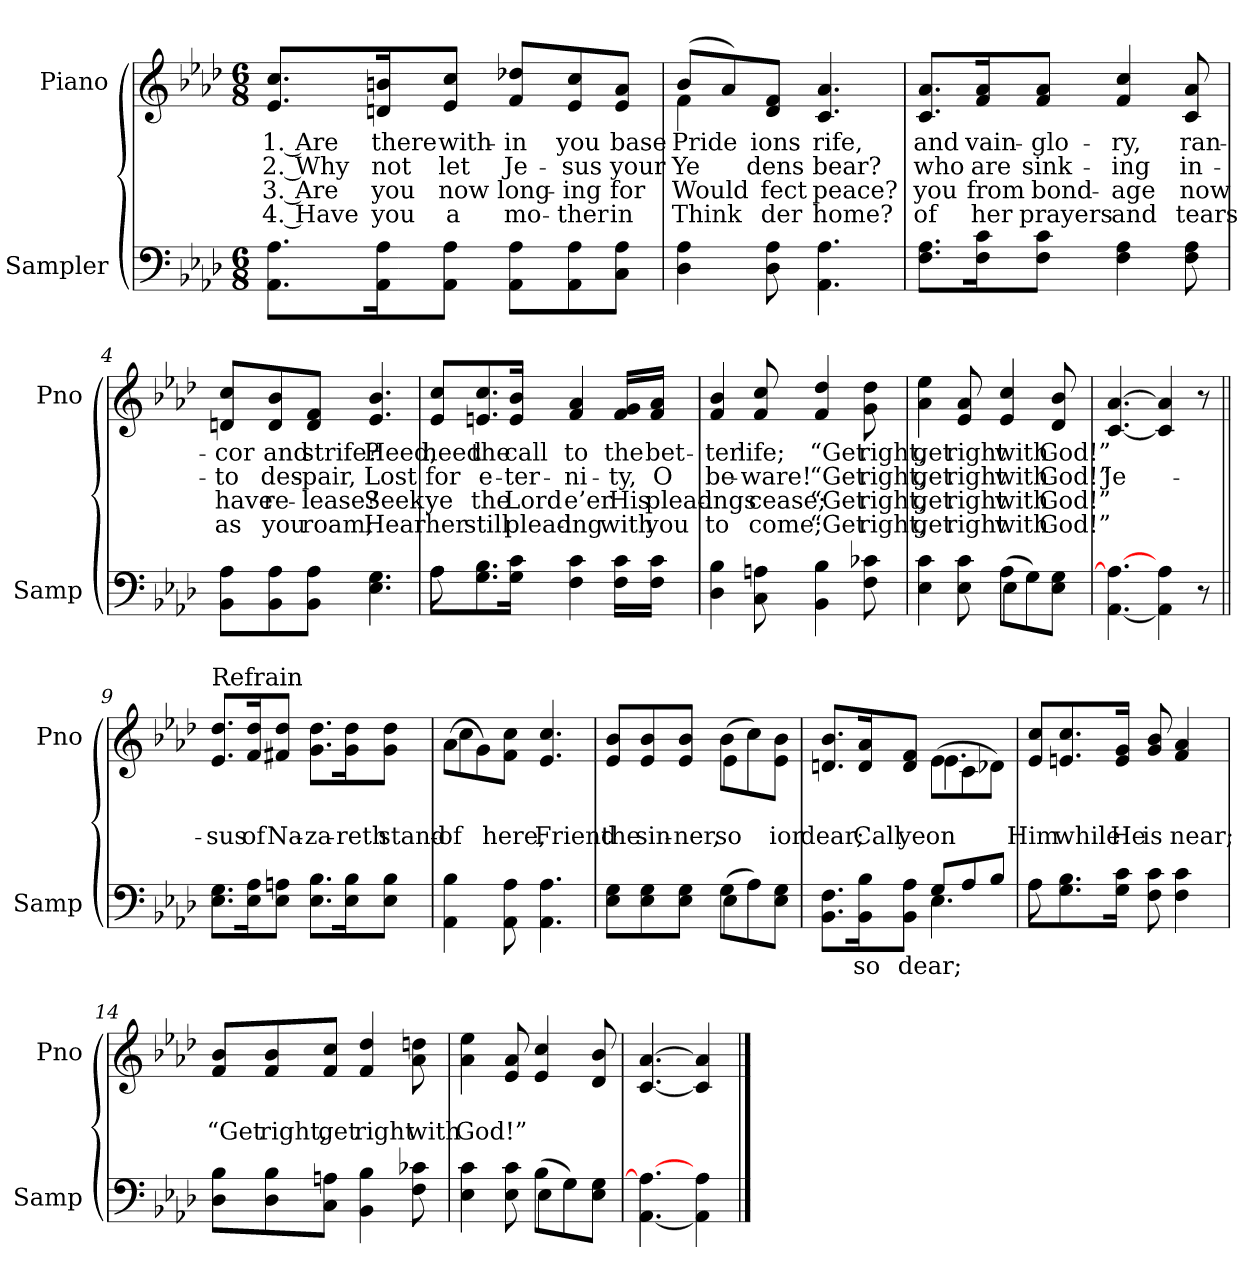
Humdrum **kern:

**kern	**text	**kern	**text	**text	**text	**text
*part2	*part2	*part1	*part1	*part1	*part1	*part1
*staff2	*staff2	*staff1	*staff1	*staff1	*staff1	*staff1
*I"Sampler	*	*I"Piano	*	*	*	*
*I'Samp	*	*I'Pno	*	*	*	*
*clefF4	*	*clefG2	*	*	*	*
*k[b-e-a-d-]	*	*k[b-e-a-d-]	*	*	*	*
*A-:	*	*A-:	*	*	*	*
*M6/8	*	*M6/8	*	*	*	*
=1	=1	=1	=1	=1	=1	=1
8.AA-\ 8.A-\L	.	8.e-/ 8.cc/L	1. Are	2. Why	3. Are	4. Have
16AA-\ 16A-\K	.	16dn/ 16bn/K	there	not	you	you
8AA-\ 8A-\J	.	8e-/ 8cc/J	with-	let	now	a
8AA-\ 8A-\L	.	8f/ 8dd-X/L	-in	Je-	long-	mo-
8AA-\ 8A-\	.	8e-/ 8cc/	you	-sus	-ing	-ther
8C\ 8A-\J	.	8e-/ 8a-/J	base	your	for	in
=2	=2	=2	=2	=2	=2	=2
*	*	*^	*	*	*	*
4D- 4A-	.	(8b-/L	4f	Pride	Ye	Would	Think
.	.	8a-/)	.	.	.	.	.
8D- 8A-	.	8d-/ 8f/J	2ryy	-ions	-dens	-fect	-der
4.AA- 4.A-	.	4.c 4.a-	.	rife,	bear?	peace?	home?
*	*	*v	*v	*	*	*	*
=3	=3	=3	=3	=3	=3	=3
8.F\ 8.A-\L	.	8.c/ 8.a-/L	and	who	you	of
16F\ 16c\K	.	16f/ 16a-/K	vain-	are	from	her
8F\ 8c\J	.	8f/ 8a-/J	-glo-	sink-	bond-	prayers
4F 4A-	.	4f 4cc	-ry,	-ing	-age	and
8F 8A-	.	8c 8a-	ran-	in-	now	tears
=4	=4	=4	=4	=4	=4	=4
8BB-\ 8A-\L	.	8dn/ 8cc/L	-cor	-to	have	as
8BB-\ 8A-\	.	8d/ 8b-/	and	des-	re-	you
8BB-\ 8A-\J	.	8d/ 8f/J	strife?	-pair,	-lease?	roam;
4.E- 4.G	.	4.e- 4.b-	Heed,	Lost	Seek	Hear
=5	=5	=5	=5	=5	=5	=5
*^	*	*	*	*	*	*
8A-\L	8A-	.	8e-/ 8cc/L	heed	for	ye	her
8.G\ 8.B-\	2ryy	.	8.en/ 8.cc/	the	e-	the	still
16G\ 16c\Jk	.	.	16e/ 16b-/Jk	call	-ter-	Lord	plead-
4F 4c	.	.	4f 4a-	to	-ni-	e’er	-ing
16F\ 16c\LL	8ryy	.	16f/ 16g/LL	the	-ty,	His	with
16F\ 16c\JJ	.	.	16f/ 16a-/JJ	bet-	O	plead-	you
*v	*v	*	*	*	*	*	*
=6	=6	=6	=6	=6	=6	=6
4D- 4B-	.	4f 4b-	-ter	be-	-ings	to
8C 8An	.	8f 8cc	life;	-ware!	cease;	come;
4BB- 4B-	.	4f 4dd-	“Get	“Get	“Get	“Get
8F 8c-X	.	8g 8dd-	right,	right,	right,	right,
=7	=7	=7	=7	=7	=7	=7
*^	*	*	*	*	*	*
4E- 4c	4.ryy	.	4a- 4ee-	get	get	get	get
8E- 8c	.	.	8e- 8a-	right	right	right	right
(8A-\L	4E-	.	4e- 4cc	with	with	with	with
8G\)	.	.	.	.	.	.	.
8E-\ 8G\J	8ryy	.	8d- 8b-	God!”	God!”	God!”	God!”
*v	*v	*	*	*	*	*	*
=8	=8	=8	=8	=8	=8	=8
[4.AA- 4.A-_	.	[4.c [4.a-	.	Je-	.	.
4AA-] 4A-	.	4c] 4a-]	.	.	.	.
8r	.	8r	.	.	.	.
=9||	=9||	=9||	=9||	=9||	=9||	=9||
!	!	!LO:TX:t=Refrain	!	!	!	!
8.E-\ 8.G\L	.	8.e-/ 8.dd-/L	.	-sus	.	.
16E-\ 16A-\K	.	16f/ 16dd-/K	.	of	.	.
8E-\ 8An\J	.	8f#X/ 8dd-/J	.	Na-	.	.
8.E-\ 8.B-\L	.	8.g\ 8.dd-\L	.	-za-	.	.
16E-\ 16B-\K	.	16g\ 16dd-\K	.	-reth	.	.
8E-\ 8B-\J	.	8g\ 8dd-\J	.	stand-	.	.
=10	=10	=10	=10	=10	=10	=10
*	*	*^	*	*	*	*
4AA- 4B-	.	(8a-\L	4cc	.	of	.	.
.	.	8g\)	.	.	.	.	.
8AA- 8A-	.	8f\ 8cc\J	2ryy	.	here,	.	.
4.AA- 4.A-	.	4.e- 4.cc	.	.	Friend	.	.
=11	=11	=11	=11	=11	=11	=11	=11
*^	*	*	*	*	*	*	*
8E-\ 8G\L	4.ryy	.	8e-/ 8b-/L	4.ryy	.	the	.	.
8E-\ 8G\	.	.	8e-/ 8b-/	.	.	sin-	.	.
8E-\ 8G\J	.	.	8e-/ 8b-/J	.	.	-ner,	.	.
(8G\L	4E-	.	(8b-\L	4e-	.	so	.	.
8A-\)	.	.	8cc\)	.	.	.	.	.
8E-\ 8G\J	8ryy	.	8e-\ 8b-\J	8ryy	.	-ior	.	.
=12	=12	=12	=12	=12	=12	=12	=12	=12
8.BB-\ 8.F\L	4.ryy	.	8.dn/ 8.b-/L	4.ryy	.	dear;	.	.
16BB-\ 16B-\K	.	so	16d/ 16a-/K	.	.	Call	.	.
8BB-\ 8A-\J	.	dear;	8d/ 8f/J	.	.	ye	.	.
8G/L	4.E-	.	(8e-\L	4.e-	.	-on	.	.
8A-/	.	.	8c\	.	.	.	.	.
8B-/J	.	.	8d-X\J)	.	.	.	.	.
*	*	*	*v	*v	*	*	*	*
=13	=13	=13	=13	=13	=13	=13	=13
8A-\L	8A-	.	8e-/ 8cc/L	.	Him	.	.
8.G\ 8.B-\	2ryy	.	8.en/ 8.cc/	.	while	.	.
16G\ 16c\Jk	.	.	16e/ 16g/Jk	.	He	.	.
8F 8c	.	.	8g 8b-	.	is	.	.
4F 4c	.	.	4f 4a-	.	near;	.	.
.	8ryy	.	.	.	.	.	.
*v	*v	*	*	*	*	*	*
=14	=14	=14	=14	=14	=14	=14
8D-\ 8B-\L	.	8f/ 8b-/L	.	“Get	.	.
8D-\ 8B-\	.	8f/ 8b-/	.	right,	.	.
8C\ 8An\J	.	8f/ 8cc/J	.	get	.	.
4BB- 4B-	.	4f 4dd-	.	right	.	.
8F 8c-X	.	8a- 8ddn	.	with	.	.
=15	=15	=15	=15	=15	=15	=15
*^	*	*	*	*	*	*
4E- 4c	4.ryy	.	4a- 4ee-	.	God!”	.	.
8E- 8c	.	.	8e- 8a-	.	.	.	.
(8B-\L	4E-	.	4e- 4cc	.	.	.	.
8G\)	.	.	.	.	.	.	.
8E-\ 8G\J	8ryy	.	8d- 8b-	.	.	.	.
*v	*v	*	*	*	*	*	*
=16	=16	=16	=16	=16	=16	=16
[4.AA- 4.A-_	.	[4.c [4.a-	.	.	.	.
4AA-] 4A-	.	4c] 4a-]	.	.	.	.
==	==	==	==	==	==	==
*-	*-	*-	*-	*-	*-	*-
